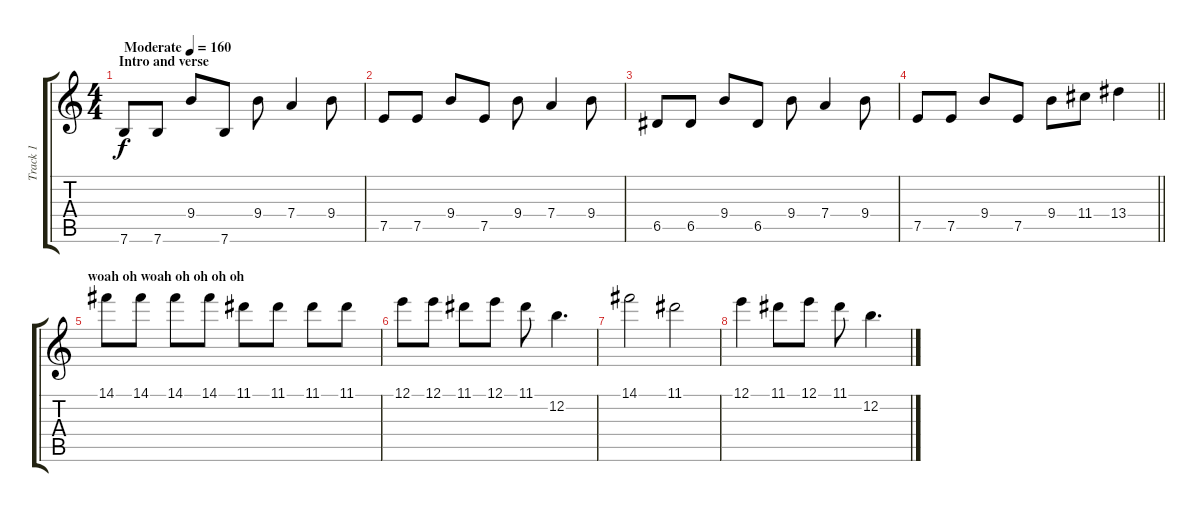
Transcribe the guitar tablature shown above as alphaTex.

\track ("Track 1" "Track 1") {instrument overdrivenguitar}
\staff {score tabs}
\tuning (E4 B3 G3 D3 A2 E2) {hide}
\ts (4 4)
\section ("" "Intro and verse")
\tempo (160 "Moderate")
\clef g2
\ks c
7.6.8{dy f instrument overdrivenguitar} 7.6.8 9.4.8 7.6.8 9.4.8 7.4.4 9.4.8 |
7.5.8 7.5.8 9.4.8 7.5.8 9.4.8 7.4.4 9.4.8 |
6.5.8 6.5.8 9.4.8 6.5.8 9.4.8 7.4.4 9.4.8 |
\barLineRight lightlight
7.5.8 7.5.8 9.4.8 7.5.8 9.4.8 11.4.8 13.4.4 |
\section ("" "woah oh woah oh oh oh oh")
14.1.8 14.1.8 14.1.8 14.1.8 11.1.8 11.1.8 11.1.8 11.1.8 |
12.1.8 12.1.8 11.1.8 12.1.8 11.1.8 12.2.4{d} |
14.1.2 11.1.2 |
12.1.4 11.1.8 12.1.8 11.1.8 12.2.4{d}
